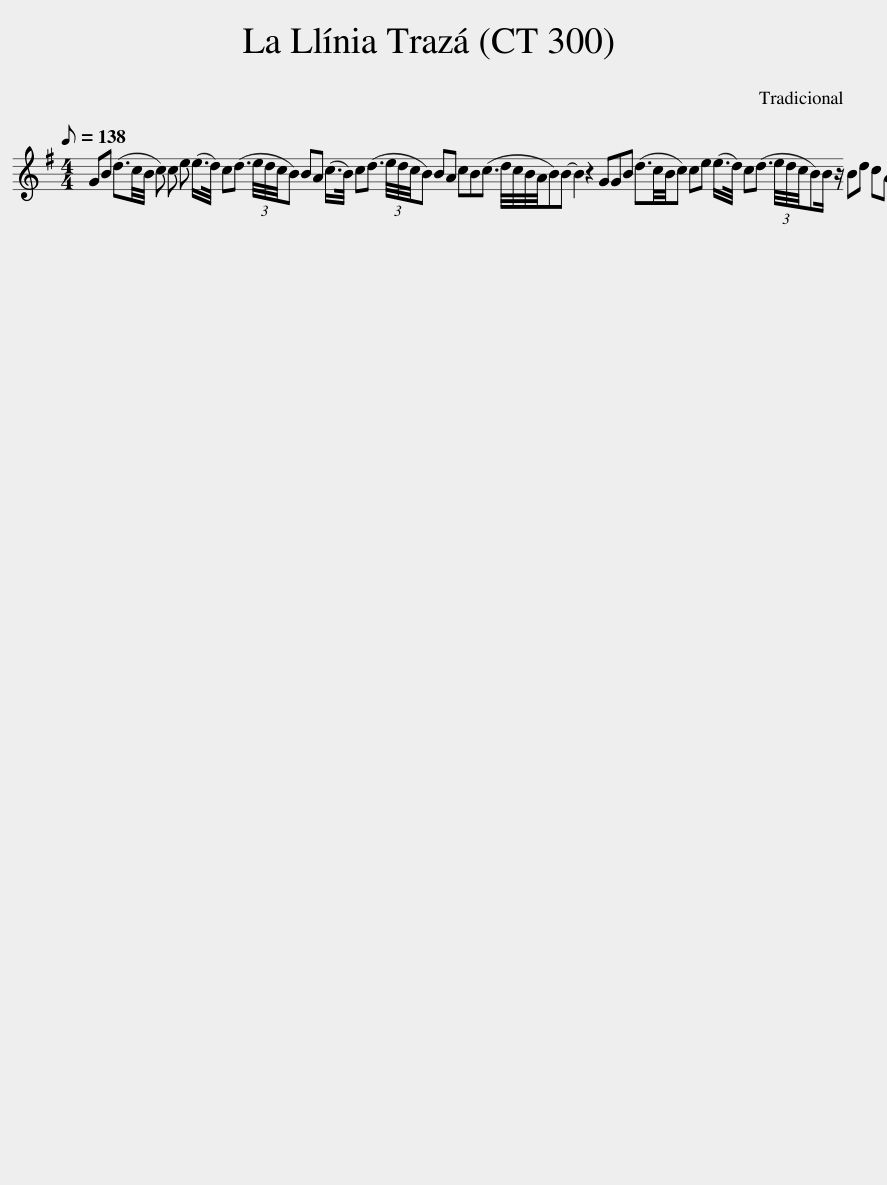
X:1
L:1/8
Q:1/8=138
M:4/4
I:linebreak $
K:G
V:1 treble
V:1
 GB (d3/2c/4B/4 c) c e (e/>d/) c(d3/2 (3e/4d/4c/4B) BA (c/>B/) c(d3/2 (3e/4d/4c/4B) BA cB(c3/2 d/4c/4B/4A/4B)B- B2 z2 GGB (d3/2c/4B/4c) ce (e/>d/) c(d3/2 (3e/4d/4c/4B)B/ z/ Bd c(A3/2 (3B/4A/4G/4F) FG cB(A3/2 G/4F/4G) G2 z2 BB dc (A3/2G/4F/4G) GF Ac(B3/2 (3c/4B/4A/4 G)GF AB(c3/2 d/4c/4B/4A/4)B z BB ddc(A3/2 B/4A/4G/4F/4G) G-GFA Bd(c3/2 d/4c/4B3/2 (3c/4B/4A/4 G)GF ABcB3/2 (c/4B/4A/4G) G2 z2 GGB (d3/2c/4B/4c) (e/>d/) c(d3/2 (3e/4d/4c/4B)B/ z/ A (c/>B/) c(d3/2 (3e/4d/4c/4B) BA cB(c3/2 d/4c/4B/4A/4B)B- B2 z2 GB (d3/2c/4B/4c) (e/>d/) c(d3/2 (3e/4d/4c/4B)B/ z/ Bdc(A3/2 (3B/4A/4G/4 F)FG cB(A3/2 G/4F/4)G- G2 z2 Bd dc(A3/2 G/4F/4G) GF Ac (B3/2(3c/4B/4A/4 G)GF AB (c3/2d/4c/4B/4A/4B) B-B z BB ddc(A3/2 B/4A/4G/4F/4G) G-GFAB (c3/2d/4c/4 B3/2(3c/4B/4A/4G)G z/ FAc(B3/2 (3c/4B/4A/4G)G- G2 z2 || %1
